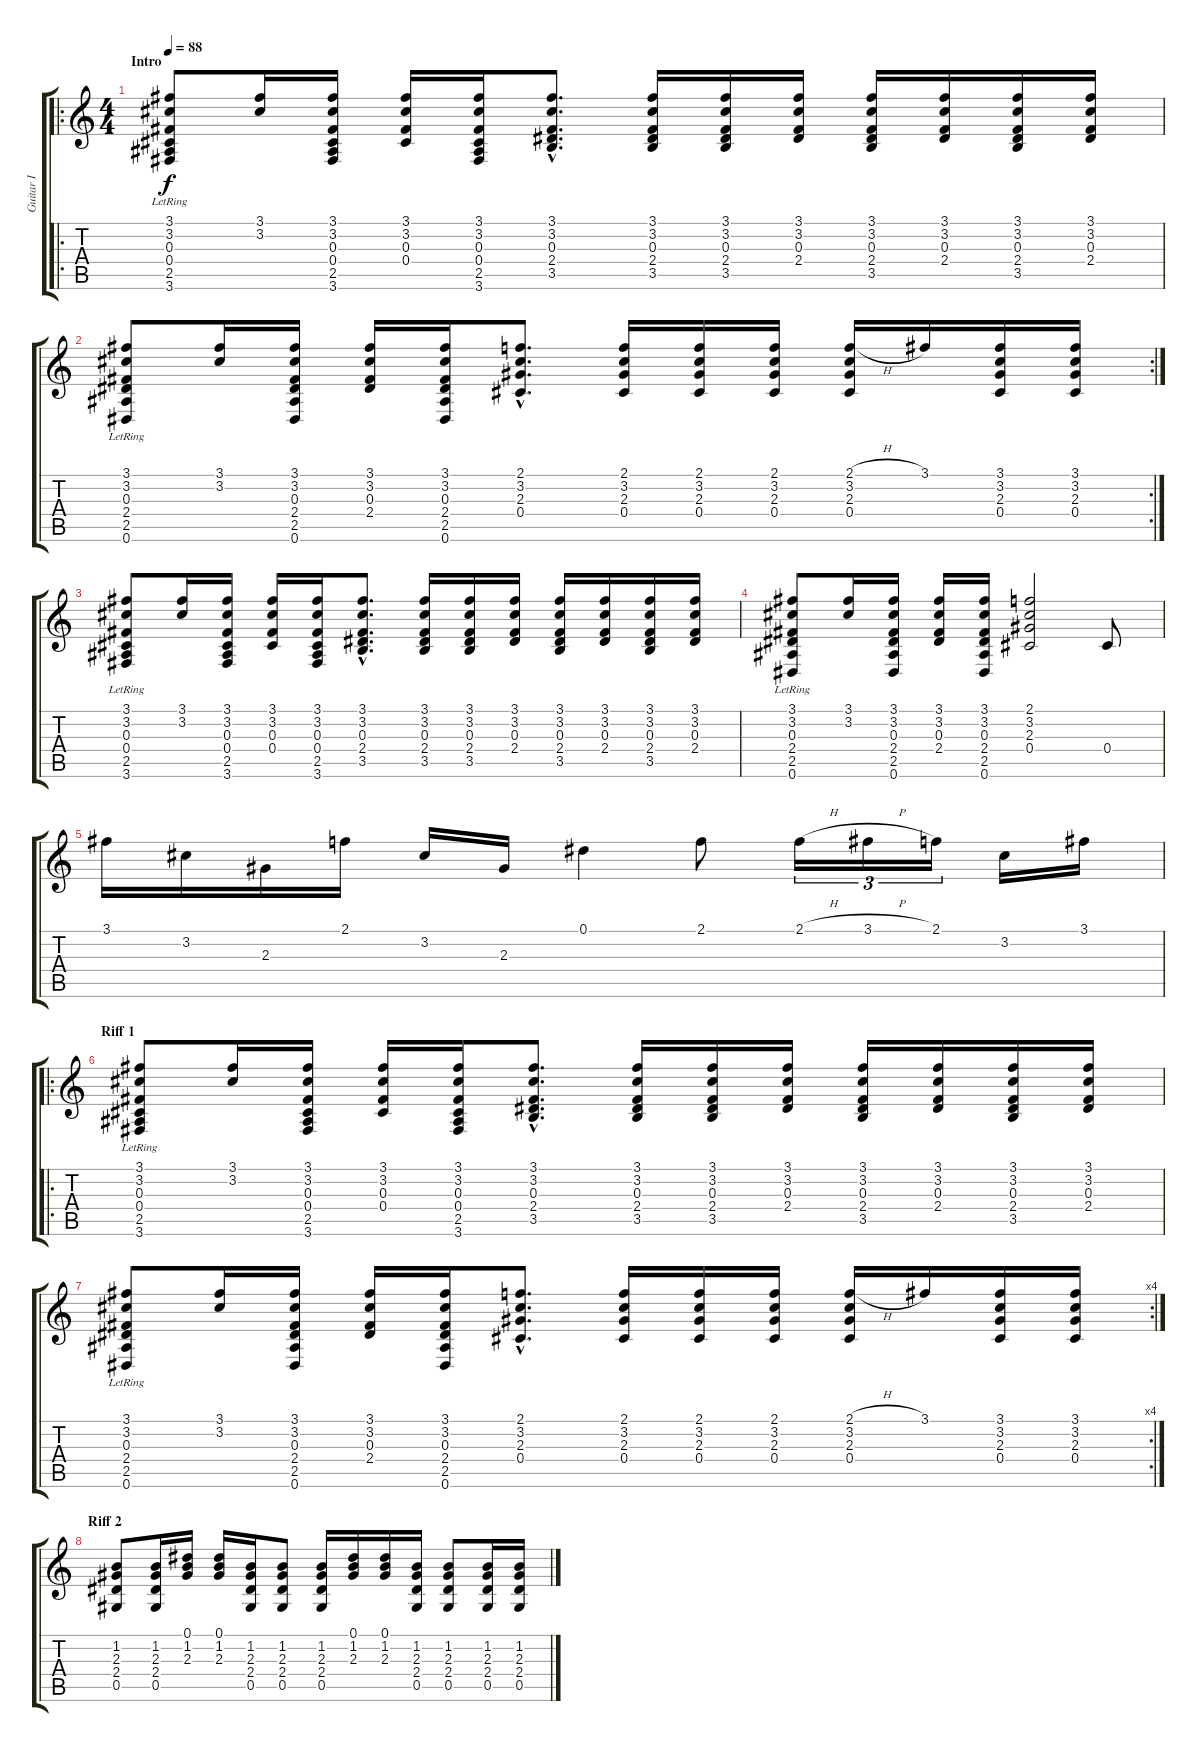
\track ("Guitar I" "Guitar I") {instrument acousticguitarsteel}
\staff {score tabs}
\tuning (Eb4 Bb3 Gb3 Db3 Ab2 Eb2) {hide}
\ro
\ts (4 4)
\section ("" "Intro")
\tempo 88
\clef g2
\ks c
(3.1 3.2 0.3{lr} 0.4{lr} 2.5 3.6).8{dy f instrument acousticguitarsteel} (3.1 3.2).16 (3.1 3.2 0.3 0.4 2.5 3.6).16 (3.1 3.2 0.3 0.4).16 (3.1 3.2 0.3 0.4 2.5 3.6).16 (3.1{hac} 3.2{hac} 0.3{hac} 2.4{hac} 3.5{hac}).8{d} (3.1 3.2 0.3 2.4 3.5).16 (3.1 3.2 0.3 2.4 3.5).16 (3.1 3.2 0.3 2.4).16 (3.1 3.2 0.3 2.4 3.5).16 (3.1 3.2 0.3 2.4).16 (3.1 3.2 0.3 2.4 3.5).16 (3.1 3.2 0.3 2.4).16 |
\rc 2
(3.1 3.2 0.3{lr} 2.4{lr} 2.5{lr} 0.6{lr}).8 (3.1 3.2).16 (3.1 3.2 0.3 2.4 2.5 0.6).16 (3.1 3.2 0.3 2.4).16 (3.1 3.2 0.3 2.4 2.5 0.6).16 (2.1{hac} 3.2{hac} 2.3{hac} 0.4{hac}).8{d} (2.1 3.2 2.3 0.4).16 (2.1 3.2 2.3 0.4).16 (2.1 3.2 2.3 0.4).16 (2.1{h} 3.2 2.3 0.4).16 3.1.16 (3.1 3.2 2.3 0.4).16 (3.1 3.2 2.3 0.4).16 |
(3.1 3.2 0.3{lr} 0.4{lr} 2.5 3.6).8 (3.1 3.2).16 (3.1 3.2 0.3 0.4 2.5 3.6).16 (3.1 3.2 0.3 0.4).16 (3.1 3.2 0.3 0.4 2.5 3.6).16 (3.1{hac} 3.2{hac} 0.3{hac} 2.4{hac} 3.5{hac}).8{d} (3.1 3.2 0.3 2.4 3.5).16 (3.1 3.2 0.3 2.4 3.5).16 (3.1 3.2 0.3 2.4).16 (3.1 3.2 0.3 2.4 3.5).16 (3.1 3.2 0.3 2.4).16 (3.1 3.2 0.3 2.4 3.5).16 (3.1 3.2 0.3 2.4).16 |
(3.1 3.2 0.3{lr} 2.4{lr} 2.5{lr} 0.6{lr}).8 (3.1 3.2).16 (3.1 3.2 0.3 2.4 2.5 0.6).16 (3.1 3.2 0.3 2.4).16 (3.1 3.2 0.3 2.4 2.5 0.6).16 (2.1 3.2 2.3 0.4).2 0.4.8 |
3.1.16 3.2.16 2.3.16 2.1.16 3.2.16 2.3.16 0.1.4 2.1.8 2.1{h}.16{tu (3 2)} 3.1{h}.16{tu (3 2)} 2.1.16{tu (3 2)} 3.2.16 3.1.16 |
\ro
\section ("" "Riff 1")
(3.1 3.2 0.3{lr} 0.4{lr} 2.5 3.6).8 (3.1 3.2).16 (3.1 3.2 0.3 0.4 2.5 3.6).16 (3.1 3.2 0.3 0.4).16 (3.1 3.2 0.3 0.4 2.5 3.6).16 (3.1{hac} 3.2{hac} 0.3{hac} 2.4{hac} 3.5{hac}).8{d} (3.1 3.2 0.3 2.4 3.5).16 (3.1 3.2 0.3 2.4 3.5).16 (3.1 3.2 0.3 2.4).16 (3.1 3.2 0.3 2.4 3.5).16 (3.1 3.2 0.3 2.4).16 (3.1 3.2 0.3 2.4 3.5).16 (3.1 3.2 0.3 2.4).16 |
\rc 4
(3.1 3.2 0.3{lr} 2.4{lr} 2.5{lr} 0.6{lr}).8 (3.1 3.2).16 (3.1 3.2 0.3 2.4 2.5 0.6).16 (3.1 3.2 0.3 2.4).16 (3.1 3.2 0.3 2.4 2.5 0.6).16 (2.1{hac} 3.2{hac} 2.3{hac} 0.4{hac}).8{d} (2.1 3.2 2.3 0.4).16 (2.1 3.2 2.3 0.4).16 (2.1 3.2 2.3 0.4).16 (2.1{h} 3.2 2.3 0.4).16 3.1.16 (3.1 3.2 2.3 0.4).16 (3.1 3.2 2.3 0.4).16 |
\section ("" "Riff 2")
(1.2 2.3 2.4 0.5).8 (1.2 2.3 2.4 0.5).16 (0.1 1.2 2.3).16 (0.1 1.2 2.3).16 (1.2 2.3 2.4 0.5).16 (1.2 2.3 2.4 0.5).8 (1.2 2.3 2.4 0.5).16 (0.1 1.2 2.3).16 (0.1 1.2 2.3).16 (1.2 2.3 2.4 0.5).16 (1.2 2.3 2.4 0.5).8 (1.2 2.3 2.4 0.5).16 (1.2 2.3 2.4 0.5).16
